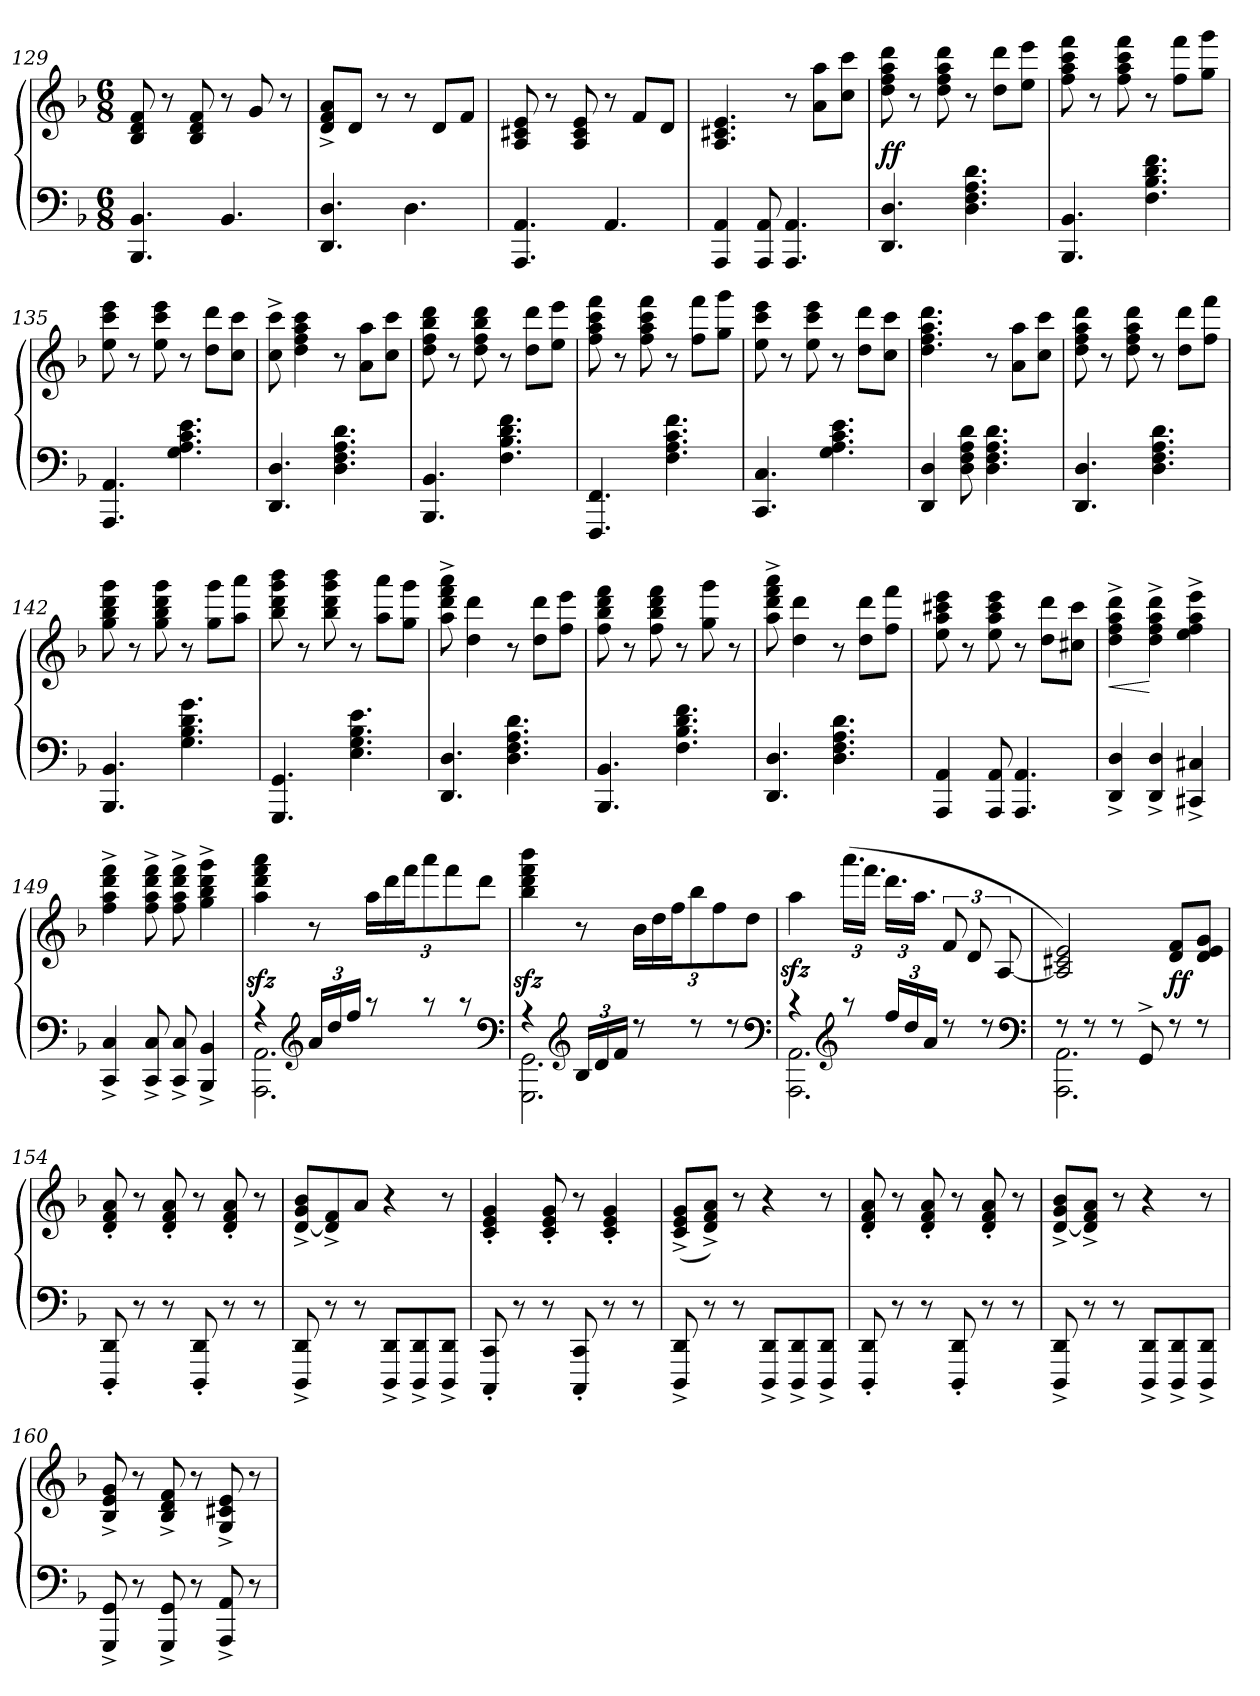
**kern	**kern	**dynam
*part1	*part1	*part1
*staff2	*staff1	*staff1/2
!!LO:LB:g=z
*clefF4	*clefG2	*
*k[b-]	*k[b-]	*
*M6/8	*M6/8	*
=129	=129	=129
4.BBB- 4.BB-	8B- 8d 8f	.
.	8r	.
.	8B- 8d 8f	.
4.BB-	8r	.
.	8g	.
.	8r	.
=130	=130	=130
4.DD 4.D	8d^ 8f^ 8a^L	.
.	8dJ	.
.	8r	.
4.D	8r	.
.	8dL	.
.	8fJ	.
=131	=131	=131
4.AAA 4.AA	8A 8c#X 8e	.
.	8r	.
.	8A 8c# 8e	.
4.AA	8r	.
.	8fL	.
.	8dJ	.
=132	=132	=132
4AAA 4AA	4.A 4.c#X 4.e	.
8AAA 8AA	.	.
4.AAA 4.AA	8r	.
.	8a 8aaL	.
.	8cc 8cccJ	.
=133	=133	=133
4.DD 4.D	8dd 8ff 8aa 8ddd	ff
.	8r	.
.	8dd 8ff 8aa 8ddd	.
4.D 4.F 4.A 4.d	8r	.
.	8dd 8dddL	.
.	8ee 8eeeJ	.
=134	=134	=134
4.BBB- 4.BB-	8ff 8aa 8ccc 8fff	.
.	8r	.
.	8ff 8aa 8ccc 8fff	.
4.F 4.B- 4.d 4.f	8r	.
.	8ff 8fffL	.
.	8gg 8gggJ	.
!!LO:LB:g=z
=135	=135	=135
4.AAA 4.AA	8ee 8ccc 8eee	.
.	8r	.
.	8ee 8ccc 8eee	.
4.G 4.A 4.c 4.e	8r	.
.	8dd 8dddL	.
.	8cc 8cccJ	.
=136	=136	=136
4.DD 4.D	8cc^ 8ccc^	.
.	4dd 4ff 4aa 4ccc	.
4.D 4.F 4.A 4.d	8r	.
.	8a 8aaL	.
.	8cc 8cccJ	.
=137	=137	=137
4.BBB- 4.BB-	8dd 8ff 8bb- 8ddd	.
.	8r	.
.	8dd 8ff 8bb- 8ddd	.
4.F 4.B- 4.d 4.f	8r	.
.	8dd 8dddL	.
.	8ee 8eeeJ	.
=138	=138	=138
4.FFF 4.FF	8ff 8aa 8ccc 8fff	.
.	8r	.
.	8ff 8aa 8ccc 8fff	.
4.F 4.A 4.c 4.f	8r	.
.	8ff 8fffL	.
.	8gg 8gggJ	.
=139	=139	=139
4.CC 4.C	8ee 8ccc 8eee	.
.	8r	.
.	8ee 8ccc 8eee	.
4.G 4.A 4.c 4.e	8r	.
.	8dd 8dddL	.
.	8cc 8cccJ	.
=140	=140	=140
4DD 4D	4.dd 4.ff 4.aa 4.ddd	.
8D 8F 8A 8d	.	.
4.D 4.F 4.A 4.d	8r	.
.	8a 8aaL	.
.	8cc 8cccJ	.
=141	=141	=141
4.DD 4.D	8dd 8ff 8aa 8ddd	.
.	8r	.
.	8dd 8ff 8aa 8ddd	.
4.D 4.F 4.A 4.d	8r	.
.	8dd 8dddL	.
.	8ff 8fffJ	.
!!LO:PB:g=z
=142	=142	=142
4.BBB- 4.BB-	8gg 8bb- 8ddd 8ggg	.
.	8r	.
.	8gg 8bb- 8ddd 8ggg	.
4.G 4.B- 4.d 4.g	8r	.
.	8gg 8gggL	.
.	8aa 8aaaJ	.
=143	=143	=143
4.GGG 4.GG	8bb- 8ddd 8ggg 8bbb-	.
.	8r	.
.	8bb- 8ddd 8ggg 8bbb-	.
4.E 4.G 4.B- 4.e	8r	.
.	8aa 8aaaL	.
.	8gg 8gggJ	.
=144	=144	=144
4.DD 4.D	8aa^ 8ddd^ 8fff^ 8aaa^	.
.	4dd 4ddd	.
4.D 4.F 4.A 4.d	8r	.
.	8dd 8dddL	.
.	8ff 8eeeJ	.
=145	=145	=145
4.BBB- 4.BB-	8ff 8bb- 8ddd 8fff	.
.	8r	.
.	8ff 8bb- 8ddd 8fff	.
4.F 4.B- 4.d 4.f	8r	.
.	8gg 8ggg	.
.	8r	.
=146	=146	=146
4.DD 4.D	8aa^ 8ddd^ 8fff^ 8aaa^	.
.	4dd 4ddd	.
4.D 4.F 4.A 4.d	8r	.
.	8dd 8dddL	.
.	8ff 8fffJ	.
=147	=147	=147
4AAA 4AA	8ee 8aa 8ccc#X 8eee	.
.	8r	.
8AAA 8AA	8ee 8aa 8ccc# 8eee	.
4.AAA 4.AA	8r	.
.	8dd 8dddL	.
.	8cc#X 8ccc#J	.
=148	=148	=148
!	!	!LO:HP:b
4DD^ 4D^	4dd^ 4ff^ 4aa^ 4ddd^	<
4DD^ 4D^	4dd^ 4ff^ 4aa^ 4ddd^	[
4CC#X^ 4C#X^	4ee^ 4ff^ 4aa^ 4eee^	.
!!LO:LB:g=z
=149	=149	=149
4CC^ 4C^	4ff^ 4aa^ 4ddd^ 4fff^	.
8CC^ 8C^	8ff^ 8aa^ 8ddd^ 8fff^	.
8CC^ 8C^	8ff^ 8aa^ 8ddd^ 8fff^	.
4BBB-^ 4BB-^	4gg^ 4bb-^ 4ddd^ 4ggg^	.
=150	=150	=150
*^	*	*
4r	2.AAA 2.AA	4aazz 4dddzz 4fffzz 4aaazz	.
*clefG2	*	*	*
24aLL)	.	8r	.
24dd	.	.	.
24ffJJ	.	.	.
8r	.	24aaLL	.
.	.	24ddd	.
.	.	24fffJ	.
8r	.	12aaa	.
.	.	12fff	.
8r	.	.	.
.	.	(12dddJ	.
*clefF4	*	*	*
=151	=151	=151	=151
4r	2.GGG 2.GG	4bb-zz 4dddzz 4fffzz 4bbb-zz	.
*clefG2	*	*	*
24B-LL)	.	8r	.
24d	.	.	.
24fJJ	.	.	.
8r	.	24b-LL	.
.	.	24dd	.
.	.	24ffJ	.
8r	.	12bb-	.
.	.	12ff	.
8r	.	.	.
.	.	(12ddJ	.
*clefF4	*	*	*
=152	=152	=152	=152
4r	2.AAA 2.AA	4aazz	.
*clefG2	*	*	*
8r	.	(24.aaaLL	.
.	.	24.fffJJ	.
24ffLL	.	24.dddLL	.
24dd	.	.	.
.	.	24.aaJJ	.
24aJJ	.	.	.
8r	.	12f	.
.	.	12d	.
8r	.	.	.
.	.	[12A	.
*clefF4	*	*	*
!!LO:LB:g=z
=153	=153	=153	=153
8r	2.AAA 2.AA	2A] 2c#X 2e)	.
8r	.	.	.
8r	.	.	.
8GG^	.	.	.
8r	.	8d 8fL	ff
8r	.	8d 8e 8gJ	.
*v	*v	*	*
=154	=154	=154
8DDD' 8DD'	8d' 8f' 8a'	.
8r	8r	.
8r	8d' 8f' 8a'	.
8DDD' 8DD'	8r	.
8r	8d' 8f' 8a'	.
8r	8r	.
=155	=155	=155
8DDD^ 8DD^	[8d^ 8g^ 8b-^L	.
8r	8d]^ 8f^	.
8r	8aJ	.
8DDD^ 8DD^L	4r	.
8DDD^ 8DD^	.	.
8DDD^ 8DD^J	8r	.
=156	=156	=156
8CCC' 8CC'	4c' 4e' 4g'	.
8r	.	.
8r	8c' 8e' 8g'	.
8CCC' 8CC'	8r	.
8r	4c' 4e' 4g'	.
8r	.	.
=157	=157	=157
8DDD^ 8DD^	(8c^ 8e^ 8g^L	.
8r	8d^ 8f^ 8a^J)	.
8r	8r	.
8DDD^ 8DD^L	4r	.
8DDD^ 8DD^	.	.
8DDD^ 8DD^J	8r	.
=158	=158	=158
8DDD' 8DD'	8d' 8f' 8a'	.
8r	8r	.
8r	8d' 8f' 8a'	.
8DDD' 8DD'	8r	.
8r	8d' 8f' 8a'	.
8r	8r	.
!!LO:LB:g=z
=159	=159	=159
8DDD^ 8DD^	[8d^ 8g^ 8b-^L	.
8r	8d]^ 8f^ 8a^J	.
8r	8r	.
8DDD^ 8DD^L	4r	.
8DDD^ 8DD^	.	.
8DDD^ 8DD^J	8r	.
=160	=160	=160
8GGG^ 8GG^	8B-^ 8e^ 8g^	.
8r	8r	.
8GGG^ 8GG^	8B-^ 8d^ 8f^	.
8r	8r	.
8AAA^ 8AA^	8G^ 8c#X^ 8e^	.
8r	8r	.
=	=	=
*-	*-	*-
